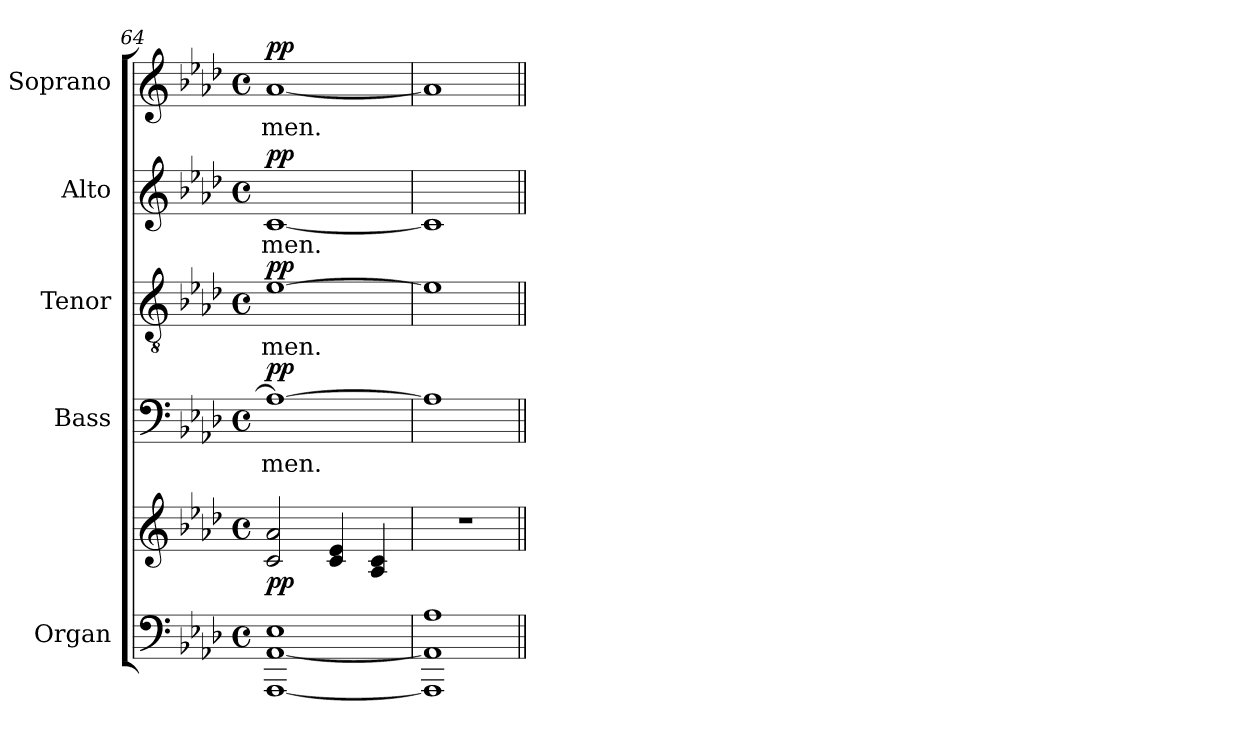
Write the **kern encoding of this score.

**kern	**kern	**dynam	**kern	**text	**dynam	**kern	**text	**dynam	**kern	**text	**dynam	**kern	**text	**dynam
*part5	*part5	*part5	*part4	*part4	*part4	*part3	*part3	*part3	*part2	*part2	*part2	*part1	*part1	*part1
*staff6	*staff5	*staff5/6	*staff4	*staff4	*staff4	*staff3	*staff3	*staff3	*staff2	*staff2	*staff2	*staff1	*staff1	*staff1
*I"Organ	*	*	*I"Bass	*	*	*I"Tenor	*	*	*I"Alto	*	*	*I"Soprano	*	*
*I'Org.	*	*	*I'B.	*	*	*I'T.	*	*	*I'A.	*	*	*I'S.	*	*
*clefF4	*clefG2	*	*clefF4	*	*	*clefGv2	*	*	*clefG2	*	*	*clefG2	*	*
*	*	*	*	*	*	*ITrd7c12	*	*	*	*	*	*	*	*
*k[b-e-a-d-]	*k[b-e-a-d-]	*	*k[b-e-a-d-]	*	*	*k[b-e-a-d-]	*	*	*k[b-e-a-d-]	*	*	*k[b-e-a-d-]	*	*
*A-:	*A-:	*	*A-:	*	*	*A-:	*	*	*A-:	*	*	*A-:	*	*
*M4/4	*M4/4	*	*M4/4	*	*	*M4/4	*	*	*M4/4	*	*	*M4/4	*	*
*met(c)	*met(c)	*	*met(c)	*	*	*met(c)	*	*	*met(c)	*	*	*met(c)	*	*
=64	=64	=64	=64	=64	=64	=64	=64	=64	=64	=64	=64	=64	=64	=64
!	!	!	!	!LO:LY:b:color=#000000	!	!	!	!	!	!	!	!	!	!
!	!	!	!	!	!	!	!LO:LY:b:color=#000000	!	!	!	!	!	!	!
!	!	!	!	!	!	!	!	!	!	!LO:LY:b:color=#000000	!	!	!	!
!	!	!	!	!	!	!	!	!	!	!	!	!	!LO:LY:b:color=#000000	!
[<1AAA-i [>1AA-i 1E-i	2ci/ 2a-i	pp	1A-i_>	-men.	pp	[>1E-i	-men.	pp	[<1ci	-men.	pp	[<1a-i	-men.	pp
.	4ci/ 4e-i	.	.	.	.	.	.	.	.	.	.	.	.	.
.	4A-i/ 4ci	.	.	.	.	.	.	.	.	.	.	.	.	.
=65	=65	=65	=65	=65	=65	=65	=65	=65	=65	=65	=65	=65	=65	=65
1AAA-i] 1AA-i] 1A-i	1r	.	1A-i]	.	.	1E-i]	.	.	1ci]	.	.	1a-i]	.	.
=||	=||	=||	=||	=||	=||	=||	=||	=||	=||	=||	=||	=||	=||	=||
*-	*-	*-	*-	*-	*-	*-	*-	*-	*-	*-	*-	*-	*-	*-
